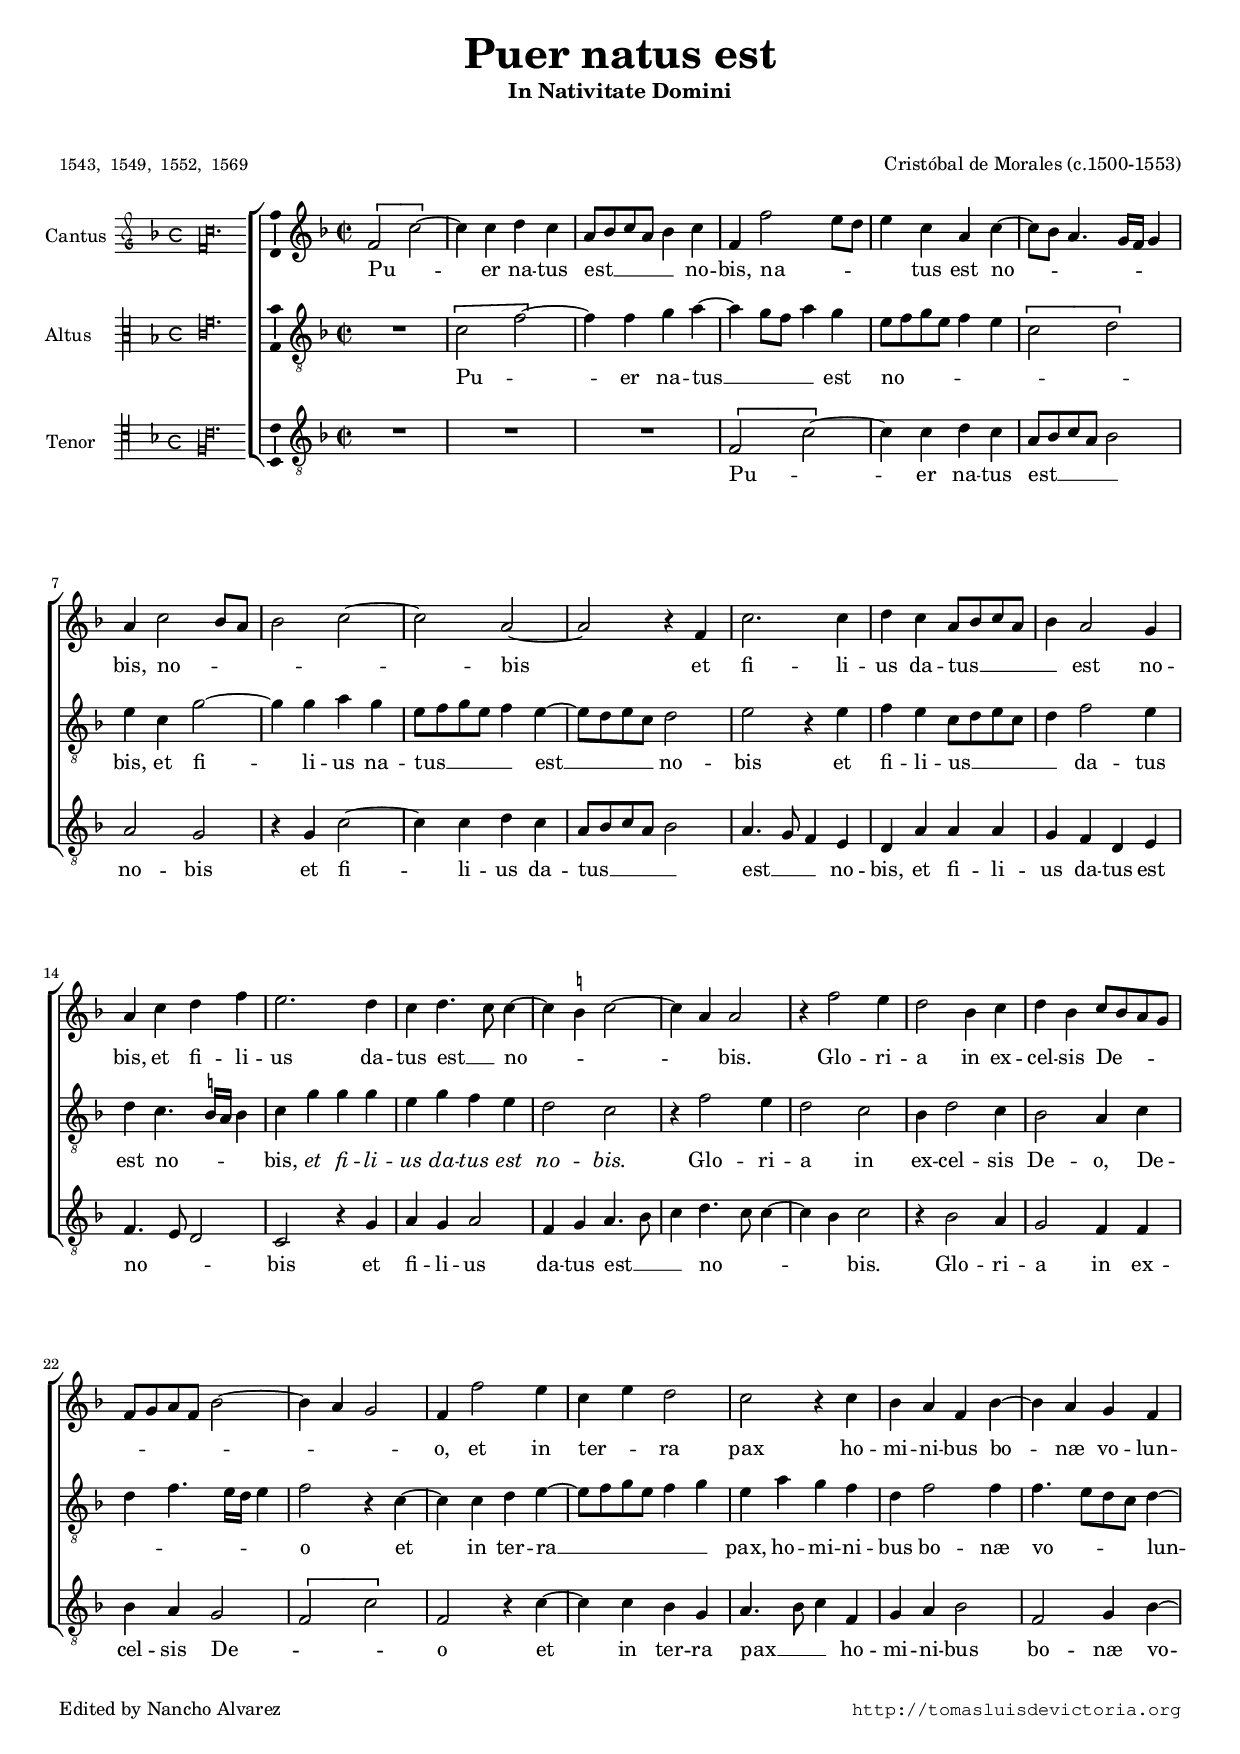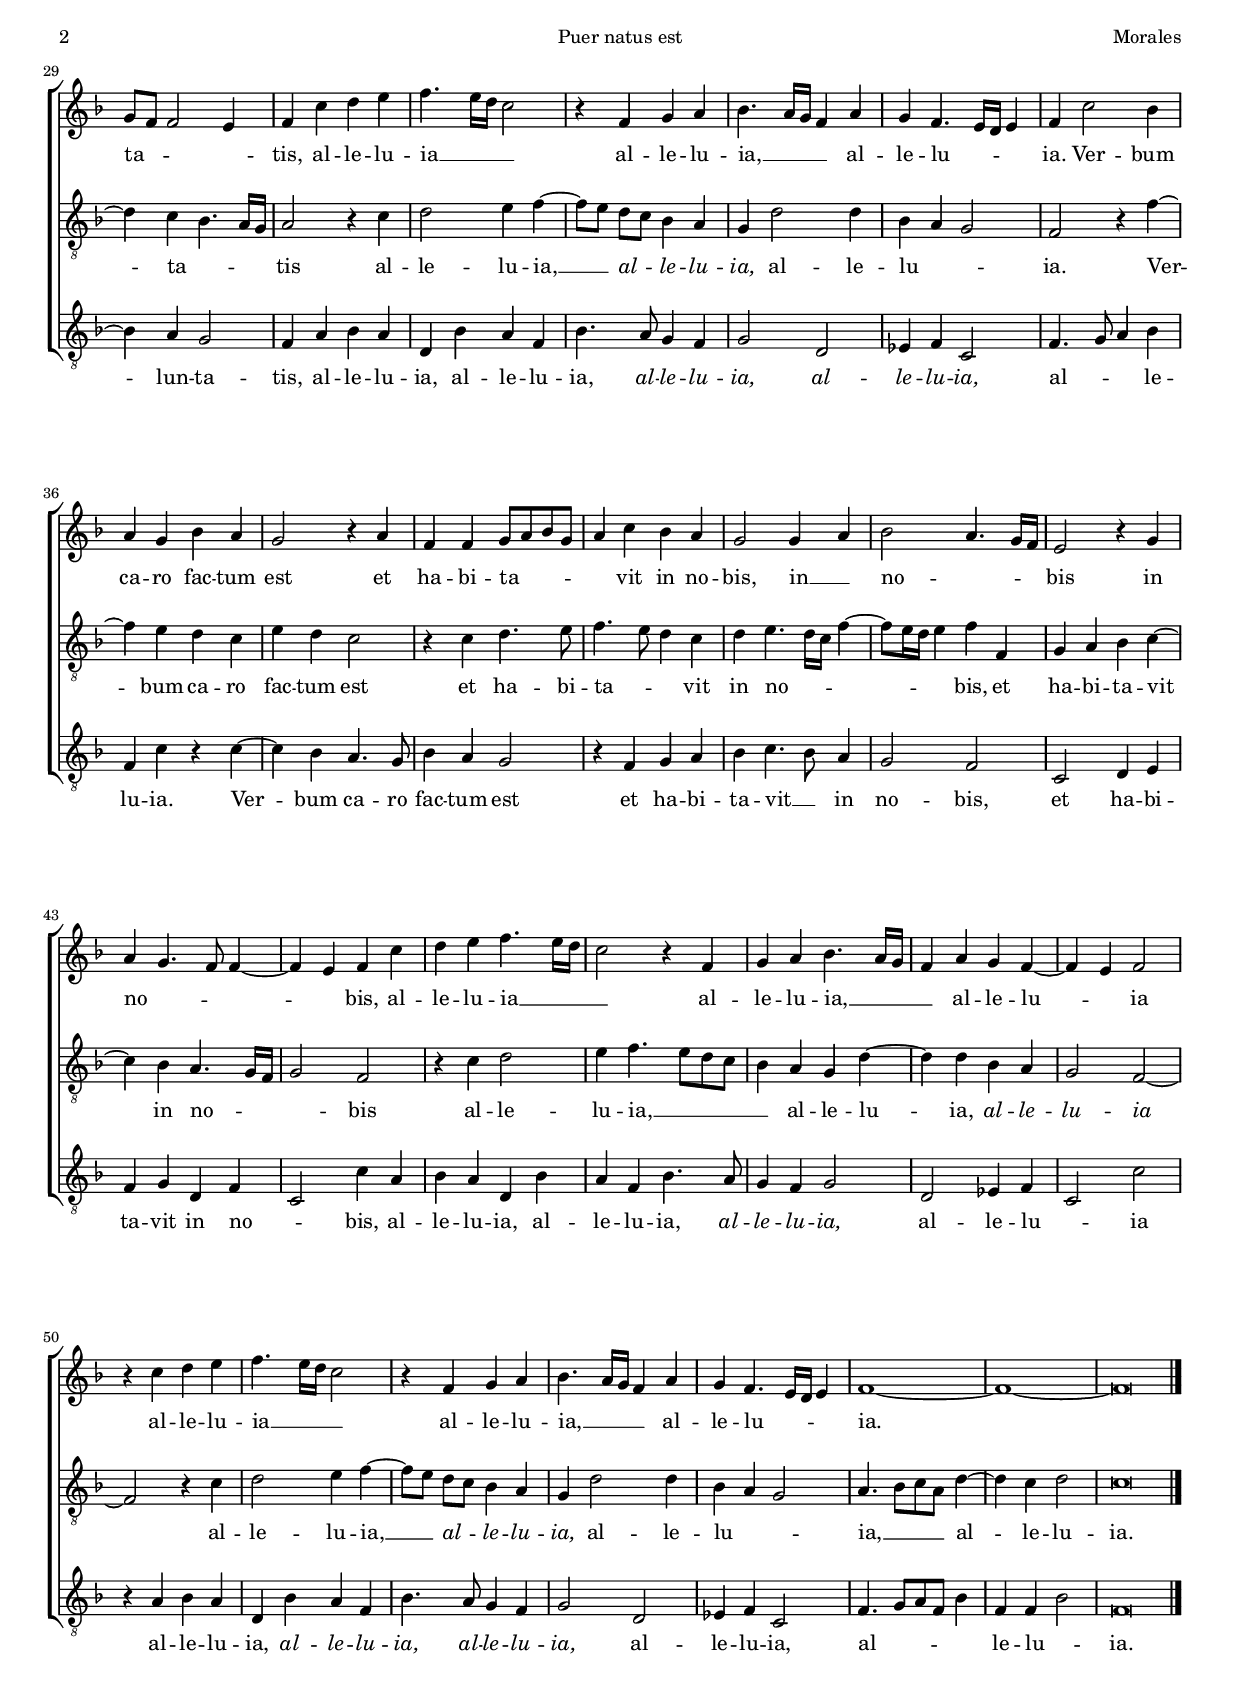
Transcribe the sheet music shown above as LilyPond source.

\version "2.18.0"

#(set-default-paper-size "a4")
#(set-global-staff-size 16.25)
#(ly:set-option 'point-and-click #f)
%mobile -s16.0 -i3.4

italicas=\override LyricText.font-shape = #'italic
rectas=\override LyricText.font-shape = #'upright
ss=\once \set suggestAccidentals = ##t
incipitwidth = 20

htitle="Puer natus est"
hcomposer="Morales"

\header {
	title=\markup{\fontsize #3 "Puer natus est"}
	subtitle=\markup{\column{"In Nativitate Domini" " " " " }}
	%subsubtitle=\markup{\column{" " " " " "}}
	composer="Cristóbal de Morales (c.1500-1553)"
        pdfauthor=\composer
	%opus="(-)"
	poet=\markup{\smaller "1543,  1549,  1552,  1569"}
	% Venecia, Venecia, Venecia y Lovaina
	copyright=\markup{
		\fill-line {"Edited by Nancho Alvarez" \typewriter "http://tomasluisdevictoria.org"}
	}
%	tagline=""
}

global={\key f \major \time 2/2 \skip 1*57 \bar "|."
}


cantus=\relative c'{
	\[f2 c' ~ \]
	c4 c d c
	a8 bes c a
	bes4 c
	f,4 f'2 e8 d
	e4 c a c ~
	c8 bes a4. g16 f g4
	a4 c2 bes8 a
	bes2 c ~
	c a ~
	a r4 f
	c'2. c4
	d c a8 bes c a
	bes4 a2 g4
	a4 c d f
	e2. d4
	c d4. c8 c4 ~
	c \ss b c2 ~
	c4 a a2
	r4 f'2 e4
	d2 bes4 c4 
	d4 bes c8 bes a g
	f g a f bes2 ~
	bes4 a g2
	f4 f'2 e4 
	c e d2
	c2 r4 c
	bes a f bes ~ bes a g f
	g8 f f2 e4
	f c' d e
	f4. e16 d c2
	r4 f, g a 
	bes4. a16 g f4 a
	g4 f4. e16 d e4
	f4 c'2 bes4
	a g bes a g2 r4 a
	f4 f g8 a bes g
	a4 c bes a
	g2 g4 a
	bes2 a4. g16 f
	e2 r4 g
	a g4. f8 f4 ~
	f e f c' d e f4. e16 d 
	c2 r4 f, 
	g a bes4. a16 g
	f4 a g f ~ f4 e f2
	r4 c' d e
	f4. e16 d 
	c2
	r4 f, g a
	bes4. a16 g f4 a
	g4 f4. e16 d e4
	f1 ~
	f ~
	f\breve*1/2
}

altus=\relative c'{
	R1
	\[c2 f ~ \]
	f4 f g a ~
	a g8 f a4 g
	e8 f g e f4 e
	\[c2 d\]
	e4 c g'2 ~
	g4 g a g
	e8 f g e f4 e ~
	e8 d e c d2
	e2 r4 e
	f e c8 d e c
	d4 f2 e4
	d c4. \ss b16 a b4
	c4 g' g g
	e g f e
	d2 c
	r4 f2 e4
	d2 c
	bes4 d2 c4
	bes2 a4 c
	d4 f4. e16 d e4
	f2 r4 c ~
	c4 c d e ~
	e8 f g e f4 g
	e a g f
	d f2 f4
	f4. e8[ d c] d4 ~
	d4 c bes4 .a16 g
	a2 r4 c
	d2 e4 f ~
	f8[ e] d[ c] bes4 a
	g d'2 d4
	bes a g2
	f r4 f' ~
	f4 e d c
	e4 d c2 r4 c d4. e8 
	f4. e8 d4 c
	d e4. d16 c f4 ~ 
	f8 e16 d e4 f f,
	g a bes c ~
	c bes a4. g16 f
	g2 f
	r4 c' d2
	e4 f4. e8 d c
	bes4 a g d' ~
	d4 d bes a 
	g2 f ~
	f r4 c'
	d2 e4 f ~
	f8[ e] d[ c] bes4 a
	g d'2 d4
	bes a g2
	a4. bes8[ c a] d4 ~
	d4 c d2
	c\breve*1/2
}

tenor=\relative c{
	R1*3
	\[f2 c' ~ \]
	c4 c d c
	a8 bes c a
	bes2
	a2 g
	r4 g c2 ~
	c4 c d c
	a8 bes c a
	bes2 
	a4. g8 f4 e
	d a' a a
	g f d e
	f4. e8 d2
	c r4 g'
	a g a2
	f4 g a4. bes8 
	c4 d4. c8 c4 ~
	c4 bes c2
	r4 bes2 a4
	g2 f4 f
	bes a g2
	\[f2 c'\]
	f, r4 c' ~
	c c bes g
	a4. bes8 c4 f,
	g a bes2
	f2 g4 bes ~
	bes a g2
	f4 a bes a
	d, bes' a f
	bes4. a8 g4 f
	g2 d
	ees4 f c2
	f4. g8 a4 bes
	f c' r4 c ~
	c bes a4. g8
	bes4 a g2
	r4 f g a bes4 c4. bes8 a4
	g2 f
	c d4 e
	f g d f
	c2 c'4 a bes a d, bes'
	a f bes4. a8
	g4 f g2
	d2 ees4 f
	c2 c'
	r4 a bes a
	d, bes' a f
	bes4. a8 g4 f
	g2 d
	ees4 f c2
	f4. g8[ a f] bes4
	f f bes2
	f\breve*1/2
}

textocantus=\lyricmode{
Pu -- _ er na -- tus est __ _ _ _ _ no -- bis,
na -- _ _ _ tus est no -- _ _ _ _ _ bis,
no -- _ _ _ _ bis
et fi -- li -- us da -- tus __ _ _ _ _ est no -- bis,
et fi -- li -- us da -- tus est __ _ no -- _ _ _ bis.
Glo -- ri -- a in ex -- cel -- sis De -- _ _ _ _ _ _ _ _ _ _ o,
et in ter -- _ ra pax ho -- mi -- ni -- bus
bo -- næ vo -- lun -- ta -- _ _ _ tis,
al -- le -- lu -- ia __ _ _ _ 
al -- le -- lu -- ia, __ _ _ _ 
al -- le -- lu -- _ _ _ ia.
Ver -- bum ca -- ro fac -- tum est
et ha -- bi -- ta -- _ _ _ _ vit in no -- bis,
in __ _ no -- _ _ _ bis
in no -- _ _ _ _ bis,
al -- le -- lu -- ia __ _ _ _ 
al -- le -- lu -- ia, __ _ _ _ 
al -- le -- lu -- _ ia
al -- le -- lu -- ia __ _ _ _ 
al -- le -- lu -- ia, __ _ _ _ 
al -- le -- lu -- _ _ _ ia.
}

textoaltus=\lyricmode{
Pu -- _ er na -- tus __ _ _ _ est no -- _ _ _ _ _ _ _ bis,
et fi -- li -- us na -- tus __ _ _ _ _ est __ _ _ _ no -- bis
et fi -- li -- us __ _ _ _ _ 
da -- tus est no -- _ _ _ bis,
\italicas 
et fi -- li -- us da -- tus est no -- bis.
\rectas Glo -- ri -- a in ex -- cel -- sis De -- o,
De -- _ _ _ _ _ o
et in ter -- ra __ _ _ _ _ _ pax,
ho -- mi -- ni -- bus
bo -- næ vo -- _ _ _ lun -- ta -- _ _ _ tis
al -- le -- lu -- ia, __ _ 
\italicas 
al -- _ le -- lu -- ia,
\rectas 
al -- le -- lu -- _ _ ia.
Ver -- bum ca -- ro fac -- tum est
et ha -- bi -- ta -- _ _ vit in no -- _ _ _ _ _ _ bis,
et ha -- bi -- ta -- vit in no -- _ _ _ bis
al -- le -- lu -- ia, __ _ _ _ _ 
al -- le -- lu -- ia,
\italicas
al -- le -- lu -- ia
\rectas 
al -- le -- lu -- ia, __ _ 
\italicas 
al -- _ le -- lu -- ia,
\rectas 
al -- le -- lu -- _ _ ia, __ _ _ _ 
al -- le -- lu -- ia.
}

textotenor=\lyricmode{
Pu -- _ er na -- tus est __ _ _ _ _ no -- bis
et fi -- li -- us da -- tus __ _ _ _ _ est __ _ _ 
no -- bis,
et fi -- li -- us da -- tus est no -- _ _ bis
et fi -- li -- us da -- tus est __ _ _ no -- _ _ _ bis.
Glo -- ri -- a in ex -- cel -- sis De -- _ _ o
et in ter -- ra pax __ _ _ ho -- mi -- ni -- bus
bo -- næ vo -- lun -- ta -- tis,
al -- le -- lu -- ia,
al -- le -- lu -- ia,
\italicas 
al -- le -- lu -- ia,
al -- le -- lu -- ia,
\rectas al -- _ _ le -- lu -- ia.
Ver -- bum ca -- ro fac -- tum est
et ha -- bi -- ta -- vit __ _ in no -- bis,
et ha -- bi -- ta -- vit in no -- _ bis,
al -- le -- lu -- ia,
al -- le -- lu -- ia,
\italicas 
al -- le -- lu -- ia,
\rectas 
al -- le -- lu -- _ ia
al -- le -- lu -- ia,
\italicas 
al -- le -- lu -- ia,
al -- le -- lu -- ia,
\rectas 
al -- le -- lu -- ia,
al -- _ _ _ _ le -- lu -- _ ia.
}


incipitcantus=\markup{
	\score{
		{ 
		\set Staff.instrumentName="Cantus "
		\override NoteHead.style = #'neomensural
		\override Staff.TimeSignature.style = #'neomensural
		\cadenzaOn 
		\clef "petrucci-g"
		\key f \major
		\time 4/4
		\[f'1 c''1.\]
		} 
	\layout { \context {\Voice
                        \remove Ligature_bracket_engraver
                        \consists Mensural_ligature_engraver
                }
        	line-width=\incipitwidth indent = 0 }
	}
}

incipitaltus=\markup{
	\score{
		{ 
		\set Staff.instrumentName="Altus    "
		\override NoteHead.style = #'neomensural 
		\override Staff.TimeSignature.style = #'neomensural
		\cadenzaOn 
		\clef "petrucci-c3"
		\key f \major
		\time 4/4
		\[c'1 f'1.\]
		} 
	\layout { \context {\Voice
                        \remove Ligature_bracket_engraver
                        \consists Mensural_ligature_engraver
                }
        	line-width=\incipitwidth indent = 0 }
	}
}


incipittenor=\markup{
	\score{
		{ 
		\set Staff.instrumentName="Tenor   "
		\override NoteHead.style = #'neomensural 
		\override Staff.TimeSignature.style = #'neomensural
		\cadenzaOn 
		\clef "petrucci-c4"
		\key f \major
		\time 4/4
		\[f1 c'1.\]
		} 
	\layout {
	\context {\Voice
                        \remove Ligature_bracket_engraver
                        \consists Mensural_ligature_engraver
                }
        	line-width=\incipitwidth indent=0 }
	}
}

\score {\transpose c' c'{
\new ChoirStaff<<

	\new Staff <<\global
	\new Voice="v1" {
		\set Staff.instrumentName=\incipitcantus
		\clef "treble"
		\cantus }
	\new Lyrics \lyricsto "v1" {\textocantus }
	>>

	\new Staff <<\global
	\new Voice="v2" {
		\set Staff.instrumentName=\incipitaltus
		\clef "G_8"
		\altus }
	\new Lyrics \lyricsto "v2" {\textoaltus }
	>>
	
	\new Staff <<\global
	\new Voice="v3" {
		\set Staff.instrumentName=\incipittenor
		\clef "G_8"
		\tenor }
	\new Lyrics \lyricsto "v3" {\textotenor }
	>>
	
>>

	} % transpose

\layout{ 
	\context {\Lyrics 
		\override VerticalAxisGroup.staff-affinity = #UP
		\override VerticalAxisGroup.nonstaff-relatedstaff-spacing =
			#'((basic-distance . 0) (minimum-distance . 0) (padding . 1))
		\override LyricText.font-size = #1.2
		\override LyricHyphen.minimum-distance = #0.5
	}
	\context {\Score 
		\override BarNumber.padding = #2 
	}
	\context {\Voice 
		%melismaBusyProperties = #'()
		%autoBeaming = ##f
	}
	%\context { \Staff \RemoveEmptyStaves }
	\context {\Staff 
		\override VerticalAxisGroup.staff-staff-spacing =
			#'((basic-distance . 11) (minimum-distance . 0) (padding . 1))
		\consists Ambitus_engraver 
		\override LigatureBracket.padding = #1
	}
}

%\midi {}

}


\paper{
	evenHeaderMarkup=\markup  \fill-line { \fromproperty #'page:page-number-string \htitle \hcomposer }
	oddHeaderMarkup= \markup  \fill-line { \on-the-fly #not-first-page \hcomposer \on-the-fly #not-first-page \htitle \on-the-fly #not-first-page \fromproperty #'page:page-number-string }
	%system-count=8
	ragged-last-bottom = ##f
	indent=3.4\cm
	system-system-spacing =
	#'((basic-distance . 20) (minimum-distance . 0) (padding . 5))
	top-system-spacing = % header
	#'((basic-distance . 8) (minimum-distance . 0) (padding . 0))
	last-bottom-spacing = % footer
	#'((basic-distance . 12) (minimum-distance . 0) (padding . 0))
	%top-markup-spacing #'basic-distance = 0
	markup-system-spacing #'basic-distance = 20

}
